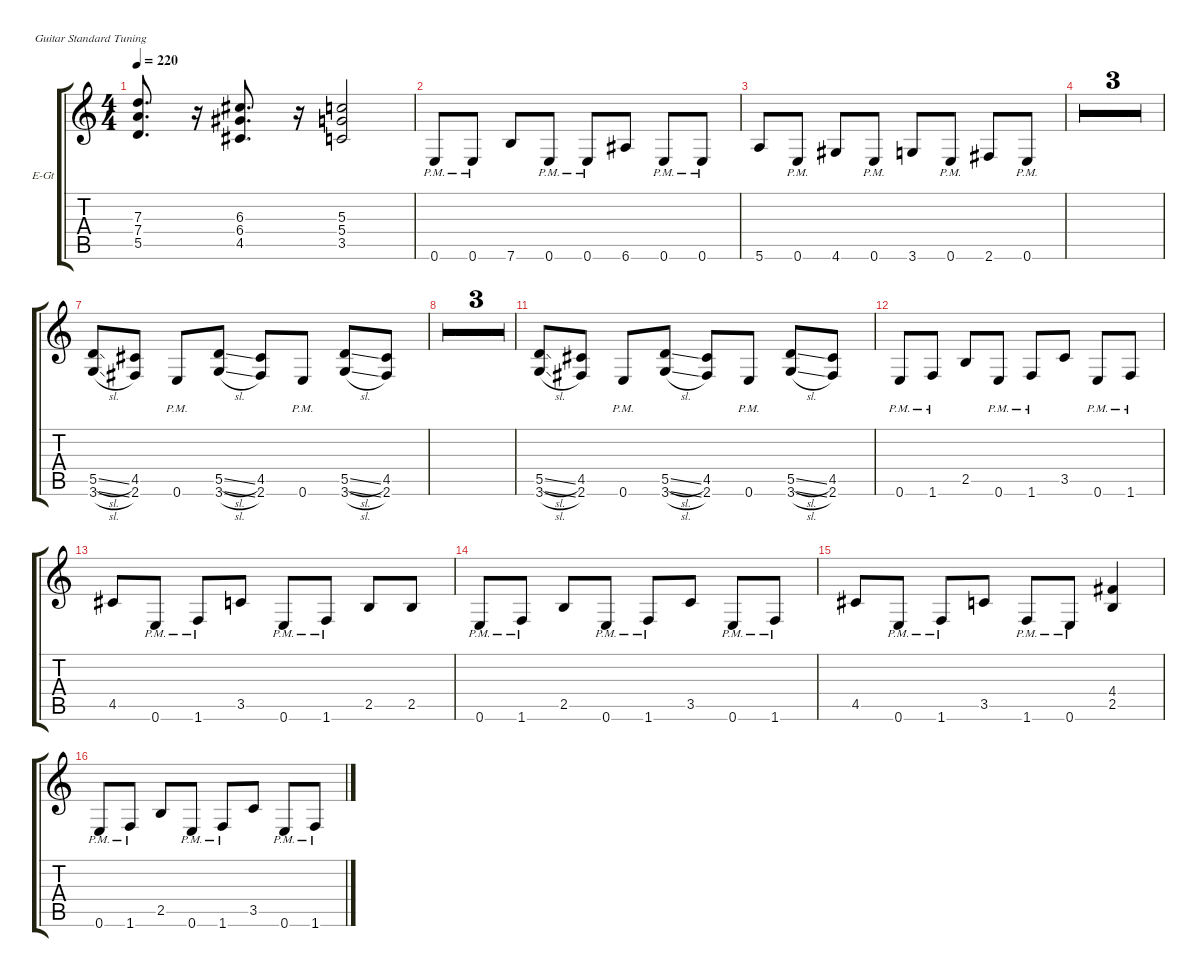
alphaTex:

\hideDynamics
\bracketExtendMode groupsimilarinstruments
\firstSystemTrackNameOrientation horizontal
\otherSystemsTrackNameOrientation horizontal
\track ("Kirk Hammet" "E-Gt") {multiBarRest instrument distortionguitar}
\staff {score tabs}
\tuning (E4 B3 G3 D3 A2 E2)
\ts (4 4)
\tempo 220
\clef g2
\ks c
(7.3 7.4 5.5).8{d dy fff} r.16 (6.3 6.4 4.5).8{d} r.16 (5.3 5.4 3.5).2 |
0.6{pm}.8 0.6{pm}.8 7.6.8 0.6{pm}.8 0.6{pm}.8 6.6.8 0.6{pm}.8 0.6{pm}.8 |
5.6.8 0.6{pm}.8 4.6.8 0.6{pm}.8 3.6.8 0.6{pm}.8 2.6.8 0.6{pm}.8 |
r.1 |
r.1 |
r.1 |
(5.5{sl} 3.6{sl}).8 (4.5 2.6).8 0.6{pm}.8{dy f} (5.5{sl} 3.6{sl}).8{dy fff} (4.5 2.6).8 0.6{pm}.8{dy f} (5.5{sl} 3.6{sl}).8{dy fff} (4.5 2.6).8 |
r.1 |
r.1 |
r.1 |
(5.5{sl} 3.6{sl}).8 (4.5 2.6).8 0.6{pm}.8{dy f} (5.5{sl} 3.6{sl}).8{dy fff} (4.5 2.6).8 0.6{pm}.8{dy f} (5.5{sl} 3.6{sl}).8{dy fff} (4.5 2.6).8 |
0.6{pm}.8 1.6{pm}.8 2.5.8 0.6{pm}.8 1.6{pm}.8 3.5.8 0.6{pm}.8 1.6{pm}.8 |
4.5.8 0.6{pm}.8 1.6{pm}.8 3.5.8 0.6{pm}.8 1.6{pm}.8 2.5.8 2.5.8 |
0.6{pm}.8 1.6{pm}.8 2.5.8 0.6{pm}.8 1.6{pm}.8 3.5.8 0.6{pm}.8 1.6{pm}.8 |
4.5.8 0.6{pm}.8 1.6{pm}.8 3.5.8 1.6{pm}.8 0.6{pm}.8 (4.4 2.5).4 |
0.6{pm}.8 1.6{pm}.8 2.5.8 0.6{pm}.8 1.6{pm}.8 3.5.8 0.6{pm}.8 1.6{pm}.8
